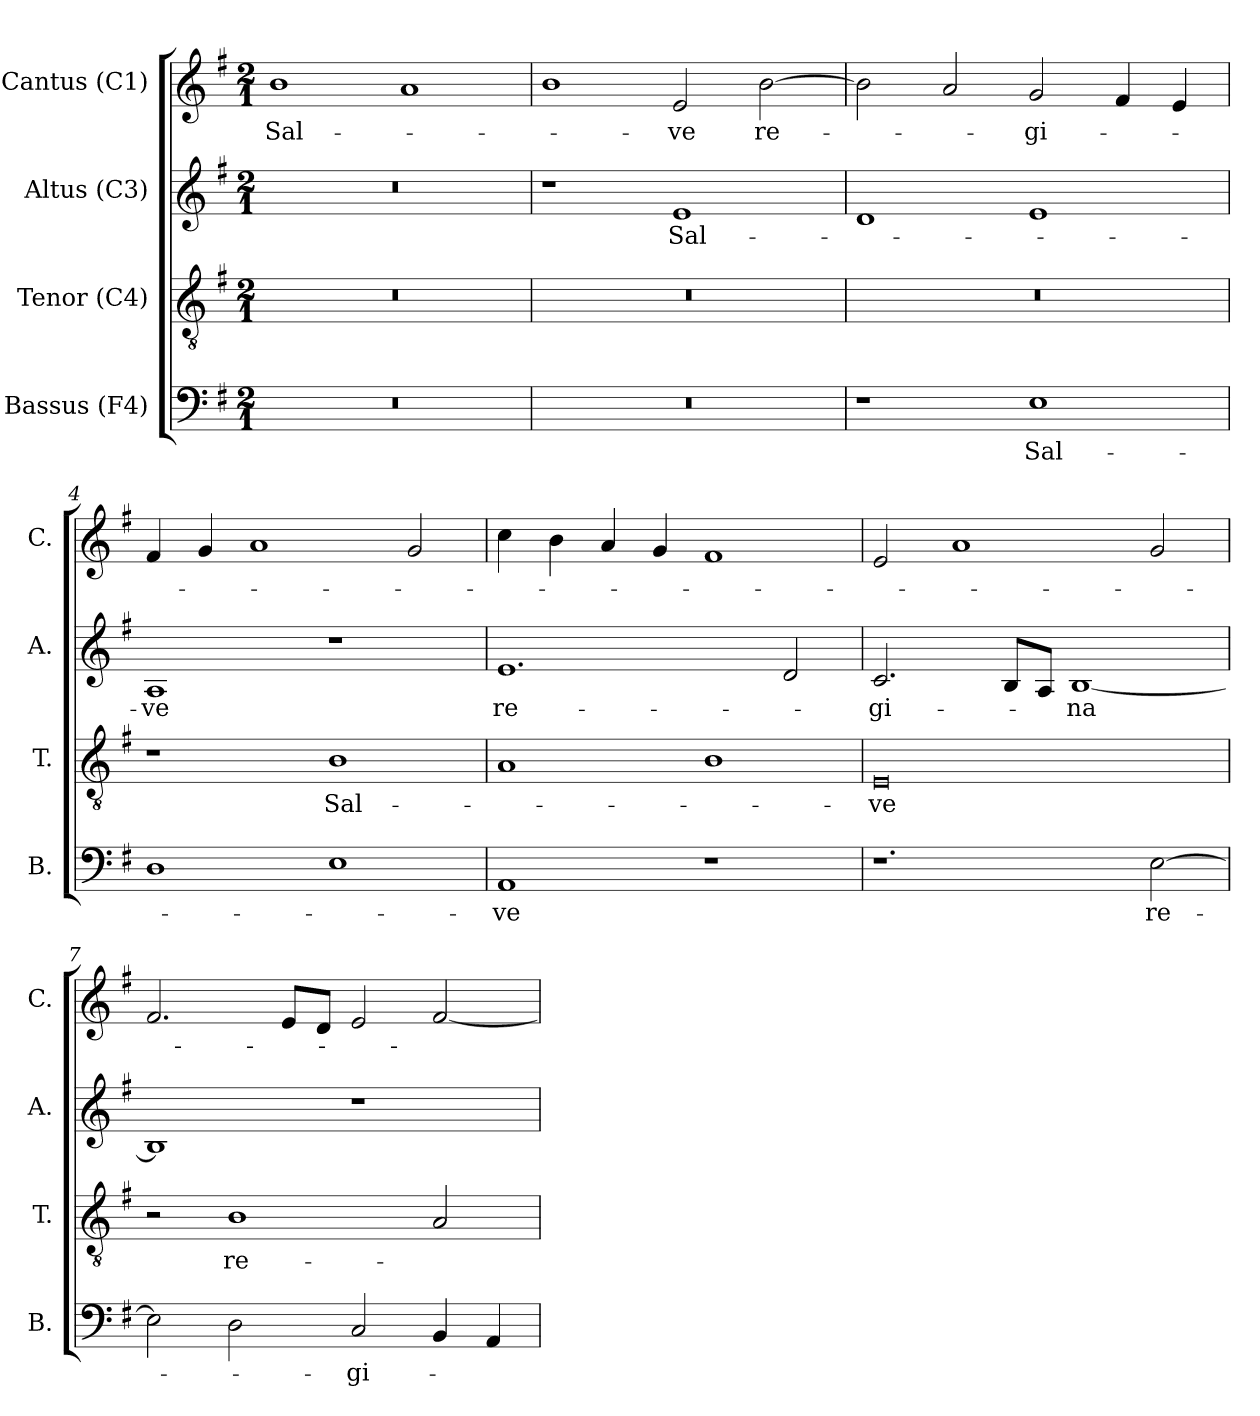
**kern	**text	**kern	**text	**kern	**text	**kern	**text
*part4	*part4	*part3	*part3	*part2	*part2	*part1	*part1
*staff4	*staff4	*staff3	*staff3	*staff2	*staff2	*staff1	*staff1
*I"Bassus (F4)	*	*I"Tenor (C4)	*	*I"Altus (C3)	*	*I"Cantus (C1)	*
*I'B.	*	*I'T.	*	*I'A.	*	*I'C.	*
!!LO:PB:g=z
*clefF4	*	*clefGv2	*	*clefG2	*	*clefG2	*
*	*	*ITrd7c12	*	*ITrd7c12	*	*	*
*k[f#]	*	*k[f#]	*	*k[f#]	*	*k[f#]	*
*G:	*	*G:	*	*G:	*	*G:	*
*M2/1	*	*M2/1	*	*M2/1	*	*M2/1	*
=1	=1	=1	=1	=1	=1	=1	=1
!LO:N:vis=1	!	!LO:N:vis=1	!	!LO:N:vis=1	!	!	!
!	!	!	!	!	!	!	!LO:LY:b:color=#000000
0r	.	0r	.	0r	.	1bi	Sal-
.	.	.	.	.	.	1ai	.
=2	=2	=2	=2	=2	=2	=2	=2
!LO:N:vis=1	!	!LO:N:vis=1	!	!	!	!	!
0r	.	0r	.	1r	.	1bi	.
!	!	!	!	!	!LO:LY:b:color=#000000	!	!
!	!	!	!	!	!	!	!LO:LY:b:color=#000000
.	.	.	.	1Ei	Sal-	2ei/	-ve
!	!	!	!	!	!	!	!LO:LY:b:color=#000000
.	.	.	.	.	.	[2bi\	re-
=3	=3	=3	=3	=3	=3	=3	=3
!	!	!LO:N:vis=1	!	!	!	!	!
1r	.	0r	.	1Di	.	2bi\]	.
.	.	.	.	.	.	2ai/	.
!	!LO:LY:b:color=#000000	!	!	!	!	!	!
!	!	!	!	!	!	!	!LO:LY:b:color=#000000
1Ei	Sal-	.	.	1Ei	.	2gi/	-gi-
.	.	.	.	.	.	4f#i/	.
.	.	.	.	.	.	4ei/	.
=4	=4	=4	=4	=4	=4	=4	=4
!	!	!	!	!	!LO:LY:b:color=#000000	!	!
1Di	.	1r	.	1AAi	-ve	4f#i/	.
.	.	.	.	.	.	4gi/	.
.	.	.	.	.	.	1ai	.
!	!	!	!LO:LY:b:color=#000000	!	!	!	!
1Ei	.	1BBi	Sal-	1r	.	.	.
.	.	.	.	.	.	2gi/	.
!!LO:LB:g=z
=5	=5	=5	=5	=5	=5	=5	=5
!	!LO:LY:b:color=#000000	!	!	!	!	!	!
!	!	!	!	!	!LO:LY:b:color=#000000	!	!
1AAi	-ve	1AAi	.	1.Ei	re-	4cci\	.
.	.	.	.	.	.	4bi\	.
.	.	.	.	.	.	4ai/	.
.	.	.	.	.	.	4gi/	.
1r	.	1BBi	.	.	.	1f#i	.
.	.	.	.	2Di/	.	.	.
=6	=6	=6	=6	=6	=6	=6	=6
!	!	!	!LO:LY:b:color=#000000	!	!	!	!
!	!	!	!	!	!LO:LY:b:color=#000000	!	!
1.r	.	0EEi	-ve	2.Ci/	-gi-	2ei/	.
.	.	.	.	.	.	1ai	.
.	.	.	.	8BBi/L	.	.	.
.	.	.	.	8AAi/J	.	.	.
!	!	!	!	!	!LO:LY:b:color=#000000	!	!
.	.	.	.	[1BBi	-na	.	.
!	!LO:LY:b:color=#000000	!	!	!	!	!	!
[2Ei\	re-	.	.	.	.	2gi/	.
=7	=7	=7	=7	=7	=7	=7	=7
2Ei\]	.	2r	.	1BBi]	.	2.f#i/	.
!	!	!	!LO:LY:b:color=#000000	!	!	!	!
2Di\	.	1BBi	re-	.	.	.	.
.	.	.	.	.	.	8ei/L	.
.	.	.	.	.	.	8di/J	.
!	!LO:LY:b:color=#000000	!	!	!	!	!	!
2Ci/	-gi-	.	.	1r	.	2ei/	.
4BBi/	.	2AAi/	.	.	.	[2f#i/	.
4AAi/	.	.	.	.	.	.	.
=	=	=	=	=	=	=	=
*-	*-	*-	*-	*-	*-	*-	*-
